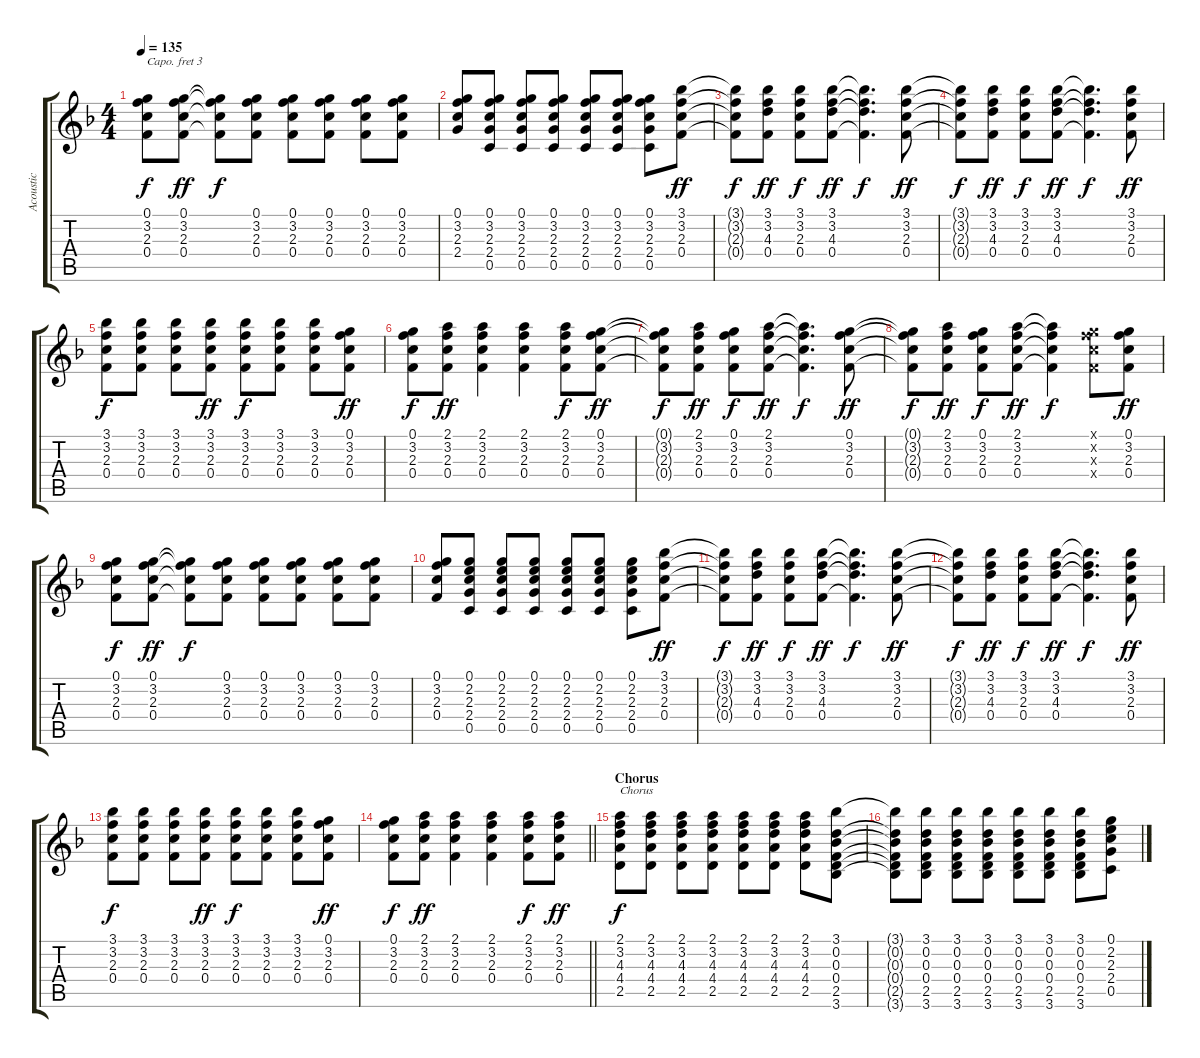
\track ("Acoustic" "Acoustic") {instrument acousticguitarsteel}
\staff {score tabs}
\capo 3
\tuning (E4 B3 G3 D3 A2 E2) {hide}
\ts (4 4)
\tempo 135
\clef g2
\ks f
(0.1 3.2 2.3 0.4).8{dy f} (0.1 3.2 2.3 0.4).8{dy ff} (0.1{t} 3.2{t} 2.3{t} 0.4{t}).8{dy f} (0.1 3.2 2.3 0.4).8 (0.1 3.2 2.3 0.4).8 (0.1 3.2 2.3 0.4).8 (0.1 3.2 2.3 0.4).8 (0.1 3.2 2.3 0.4).8 |
(0.1 3.2 2.3 2.4).8 (0.1 3.2 2.3 2.4 0.5).8 (0.1 3.2 2.3 2.4 0.5).8 (0.1 3.2 2.3 2.4 0.5).8 (0.1 3.2 2.3 2.4 0.5).8 (0.1 3.2 2.3 2.4 0.5).8 (0.1 3.2 2.3 2.4 0.5).8 (3.1 3.2 2.3 0.4).8{dy ff} |
(3.1{t} 3.2{t} 2.3{t} 0.4{t}).8{dy f} (3.1 3.2 4.3 0.4).8{dy ff} (3.1 3.2 2.3 0.4).8{dy f} (3.1 3.2 4.3 0.4).8{dy ff} (3.1{t} 3.2{t} 4.3{t} 0.4{t}).4{d dy f} (3.1 3.2 2.3 0.4).8{dy ff} |
(3.1{t} 3.2{t} 2.3{t} 0.4{t}).8{dy f} (3.1 3.2 4.3 0.4).8{dy ff} (3.1 3.2 2.3 0.4).8{dy f} (3.1 3.2 4.3 0.4).8{dy ff} (3.1{t} 3.2{t} 4.3{t} 0.4{t}).4{d dy f} (3.1 3.2 2.3 0.4).8{dy ff} |
(3.1 3.2 2.3 0.4).8{dy f} (3.1 3.2 2.3 0.4).8 (3.1 3.2 2.3 0.4).8 (3.1 3.2 2.3 0.4).8{dy ff} (3.1 3.2 2.3 0.4).8{dy f} (3.1 3.2 2.3 0.4).8 (3.1 3.2 2.3 0.4).8 (0.1 3.2 2.3 0.4).8{dy ff} |
(0.1 3.2 2.3 0.4).8{dy f} (2.1 3.2 2.3 0.4).8{dy ff} (2.1 3.2 2.3 0.4).4 (2.1 3.2 2.3 0.4).4 (2.1 3.2 2.3 0.4).8{dy f} (0.1 3.2 2.3 0.4).8{dy ff} |
(0.1{t} 3.2{t} 2.3{t} 0.4{t}).8{dy f} (2.1 3.2 2.3 0.4).8{dy ff} (0.1 3.2 2.3 0.4).8{dy f} (2.1 3.2 2.3 0.4).8{dy ff} (2.1{t} 3.2{t} 2.3{t} 0.4{t}).4{d dy f} (0.1 3.2 2.3 0.4).8{dy ff} |
(0.1{t} 3.2{t} 2.3{t} 0.4{t}).8{dy f} (2.1 3.2 2.3 0.4).8{dy ff} (0.1 3.2 2.3 0.4).8{dy f} (2.1 3.2 2.3 0.4).8{dy ff} (2.1{t} 3.2{t} 2.3{t} 0.4{t}).4{dy f} (0.1{x} 3.2{x} 2.3{x} 0.4{x}).8 (0.1 3.2 2.3 0.4).8{dy ff} |
(0.1 3.2 2.3 0.4).8{dy f} (0.1 3.2 2.3 0.4).8{dy ff} (0.1{t} 3.2{t} 2.3{t} 0.4{t}).8{dy f} (0.1 3.2 2.3 0.4).8 (0.1 3.2 2.3 0.4).8 (0.1 3.2 2.3 0.4).8 (0.1 3.2 2.3 0.4).8 (0.1 3.2 2.3 0.4).8 |
(0.1 3.2 2.3 0.4).8 (0.1 2.2 2.3 2.4 0.5).8 (0.1 2.2 2.3 2.4 0.5).8 (0.1 2.2 2.3 2.4 0.5).8 (0.1 2.2 2.3 2.4 0.5).8 (0.1 2.2 2.3 2.4 0.5).8 (0.1 2.2 2.3 2.4 0.5).8 (3.1 3.2 2.3 0.4).8{dy ff} |
(3.1{t} 3.2{t} 2.3{t} 0.4{t}).8{dy f} (3.1 3.2 4.3 0.4).8{dy ff} (3.1 3.2 2.3 0.4).8{dy f} (3.1 3.2 4.3 0.4).8{dy ff} (3.1{t} 3.2{t} 4.3{t} 0.4{t}).4{d dy f} (3.1 3.2 2.3 0.4).8{dy ff} |
(3.1{t} 3.2{t} 2.3{t} 0.4{t}).8{dy f} (3.1 3.2 4.3 0.4).8{dy ff} (3.1 3.2 2.3 0.4).8{dy f} (3.1 3.2 4.3 0.4).8{dy ff} (3.1{t} 3.2{t} 4.3{t} 0.4{t}).4{d dy f} (3.1 3.2 2.3 0.4).8{dy ff} |
(3.1 3.2 2.3 0.4).8{dy f} (3.1 3.2 2.3 0.4).8 (3.1 3.2 2.3 0.4).8 (3.1 3.2 2.3 0.4).8{dy ff} (3.1 3.2 2.3 0.4).8{dy f} (3.1 3.2 2.3 0.4).8 (3.1 3.2 2.3 0.4).8 (0.1 3.2 2.3 0.4).8{dy ff} |
\barLineRight lightlight
(0.1 3.2 2.3 0.4).8{dy f} (2.1 3.2 2.3 0.4).8{dy ff} (2.1 3.2 2.3 0.4).4 (2.1 3.2 2.3 0.4).4 (2.1 3.2 2.3 0.4).8{dy f} (2.1 3.2 2.3 0.4).8{dy ff} |
\section ("" "Chorus")
(2.1 3.2 4.3 4.4 2.5).8{txt "Chorus" dy f} (2.1 3.2 4.3 4.4 2.5).8 (2.1 3.2 4.3 4.4 2.5).8 (2.1 3.2 4.3 4.4 2.5).8 (2.1 3.2 4.3 4.4 2.5).8 (2.1 3.2 4.3 4.4 2.5).8 (2.1 3.2 4.3 4.4 2.5).8 (3.1 0.2 0.3 0.4 2.5 3.6).8 |
(3.1{t} 0.2{t} 0.3{t} 0.4{t} 2.5{t} 3.6{t}).8 (3.1 0.2 0.3 0.4 2.5 3.6).8 (3.1 0.2 0.3 0.4 2.5 3.6).8 (3.1 0.2 0.3 0.4 2.5 3.6).8 (3.1 0.2 0.3 0.4 2.5 3.6).8 (3.1 0.2 0.3 0.4 2.5 3.6).8 (3.1 0.2 0.3 0.4 2.5 3.6).8 (0.1 2.2 2.3 2.4 0.5).8
